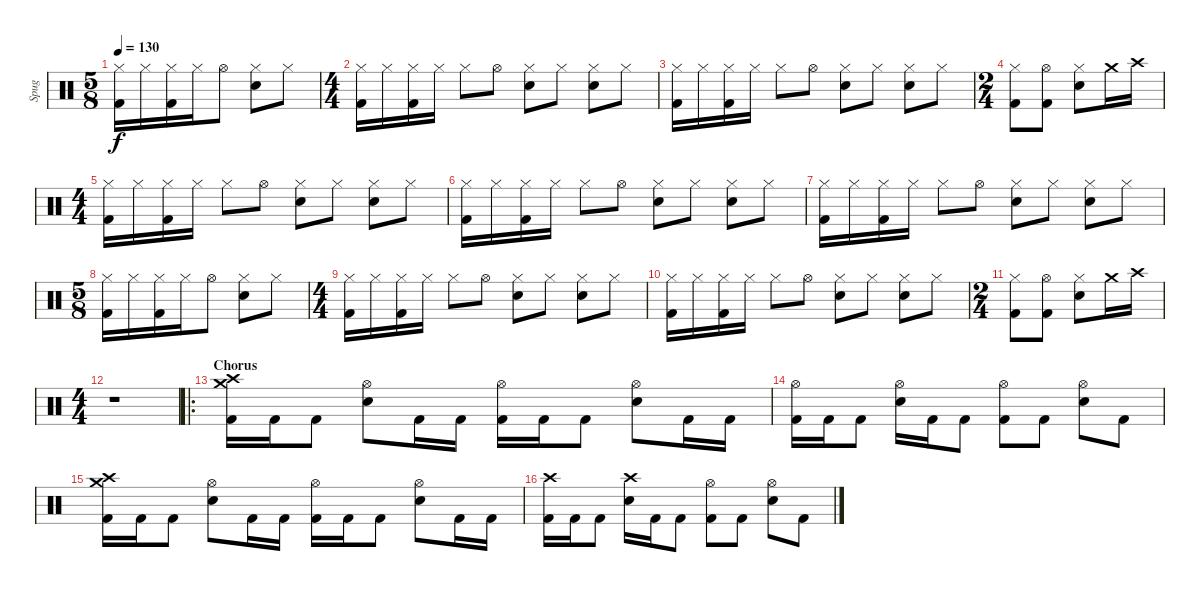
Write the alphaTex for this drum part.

\track ("Spug" "Spug") {instrument percussion}
\staff {score}
\articulation defaults
\ts (5 8)
\tempo 130
\clef neutral
\ks c
("Hi-Hat (closed)" "Kick (hit) 2").16{dy f} "Hi-Hat (closed)".16 ("Hi-Hat (closed)" "Kick (hit) 2").16 "Hi-Hat (closed)".16 "Hi-Hat (open)".8 ("Hi-Hat (closed)" "Electric Snare (hit)").8 "Hi-Hat (closed)".8 |
\ts (4 4)
("Hi-Hat (closed)" "Kick (hit) 2").16 "Hi-Hat (closed)".16 ("Hi-Hat (closed)" "Kick (hit) 2").16 "Hi-Hat (closed)".16 "Hi-Hat (closed)".8 "Hi-Hat (open)".8 ("Hi-Hat (closed)" "Electric Snare (hit)").8 "Hi-Hat (closed)".8 ("Hi-Hat (closed)" "Electric Snare (hit)").8 "Hi-Hat (closed)".8 |
("Hi-Hat (closed)" "Kick (hit) 2").16 "Hi-Hat (closed)".16 ("Hi-Hat (closed)" "Kick (hit) 2").16 "Hi-Hat (closed)".16 "Hi-Hat (closed)".8 "Hi-Hat (open)".8 ("Hi-Hat (closed)" "Electric Snare (hit)").8 "Hi-Hat (closed)".8 ("Hi-Hat (closed)" "Electric Snare (hit)").8 "Hi-Hat (closed)".8 |
\ts (2 4)
("Hi-Hat (closed)" "Kick (hit) 2").8 ("Hi-Hat (open)" "Kick (hit) 2").8 ("Hi-Hat (closed)" "Electric Snare (hit)").8 "Crash medium (hit)".16 "Crash high (hit)".16 |
\ts (4 4)
("Hi-Hat (closed)" "Kick (hit) 2").16 "Hi-Hat (closed)".16 ("Hi-Hat (closed)" "Kick (hit) 2").16 "Hi-Hat (closed)".16 "Hi-Hat (closed)".8 "Hi-Hat (open)".8 ("Hi-Hat (closed)" "Electric Snare (hit)").8 "Hi-Hat (closed)".8 ("Hi-Hat (closed)" "Electric Snare (hit)").8 "Hi-Hat (closed)".8 |
("Hi-Hat (closed)" "Kick (hit) 2").16 "Hi-Hat (closed)".16 ("Hi-Hat (closed)" "Kick (hit) 2").16 "Hi-Hat (closed)".16 "Hi-Hat (closed)".8 "Hi-Hat (open)".8 ("Hi-Hat (closed)" "Electric Snare (hit)").8 "Hi-Hat (closed)".8 ("Hi-Hat (closed)" "Electric Snare (hit)").8 "Hi-Hat (closed)".8 |
("Hi-Hat (closed)" "Kick (hit) 2").16 "Hi-Hat (closed)".16 ("Hi-Hat (closed)" "Kick (hit) 2").16 "Hi-Hat (closed)".16 "Hi-Hat (closed)".8 "Hi-Hat (open)".8 ("Hi-Hat (closed)" "Electric Snare (hit)").8 "Hi-Hat (closed)".8 ("Hi-Hat (closed)" "Electric Snare (hit)").8 "Hi-Hat (closed)".8 |
\ts (5 8)
("Hi-Hat (closed)" "Kick (hit) 2").16 "Hi-Hat (closed)".16 ("Hi-Hat (closed)" "Kick (hit) 2").16 "Hi-Hat (closed)".16 "Hi-Hat (open)".8 ("Hi-Hat (closed)" "Electric Snare (hit)").8 "Hi-Hat (closed)".8 |
\ts (4 4)
("Hi-Hat (closed)" "Kick (hit) 2").16 "Hi-Hat (closed)".16 ("Hi-Hat (closed)" "Kick (hit) 2").16 "Hi-Hat (closed)".16 "Hi-Hat (closed)".8 "Hi-Hat (open)".8 ("Hi-Hat (closed)" "Electric Snare (hit)").8 "Hi-Hat (closed)".8 ("Hi-Hat (closed)" "Electric Snare (hit)").8 "Hi-Hat (closed)".8 |
("Hi-Hat (closed)" "Kick (hit) 2").16 "Hi-Hat (closed)".16 ("Hi-Hat (closed)" "Kick (hit) 2").16 "Hi-Hat (closed)".16 "Hi-Hat (closed)".8 "Hi-Hat (open)".8 ("Hi-Hat (closed)" "Electric Snare (hit)").8 "Hi-Hat (closed)".8 ("Hi-Hat (closed)" "Electric Snare (hit)").8 "Hi-Hat (closed)".8 |
\ts (2 4)
("Hi-Hat (closed)" "Kick (hit) 2").8 ("Hi-Hat (open)" "Kick (hit) 2").8 ("Hi-Hat (closed)" "Electric Snare (hit)").8 "Crash medium (hit)".16 "Crash high (hit)".16 |
\ts (4 4)
r.1 |
\ro
\section ("" "Chorus")
("Crash high (hit)" "Crash medium (hit)" "Kick (hit) 2").16 "Kick (hit) 2".16 "Kick (hit) 2".8 ("Hi-Hat (open)" "Electric Snare (hit)").8 "Kick (hit) 2".16 "Kick (hit) 2".16 ("Hi-Hat (open)" "Kick (hit) 2").16 "Kick (hit) 2".16 "Kick (hit) 2".8 ("Hi-Hat (open)" "Electric Snare (hit)").8 "Kick (hit) 2".16 "Kick (hit) 2".16 |
("Hi-Hat (open)" "Kick (hit) 2").16 "Kick (hit) 2".16 "Kick (hit) 2".8 ("Hi-Hat (open)" "Electric Snare (hit)").16 "Kick (hit) 2".16 "Kick (hit) 2".8 ("Hi-Hat (open)" "Kick (hit) 2").8 "Kick (hit) 2".8 ("Hi-Hat (open)" "Electric Snare (hit)").8 "Kick (hit) 2".8 |
("Crash high (hit)" "Crash medium (hit)" "Kick (hit) 2").16 "Kick (hit) 2".16 "Kick (hit) 2".8 ("Hi-Hat (open)" "Electric Snare (hit)").8 "Kick (hit) 2".16 "Kick (hit) 2".16 ("Hi-Hat (open)" "Kick (hit) 2").16 "Kick (hit) 2".16 "Kick (hit) 2".8 ("Hi-Hat (open)" "Electric Snare (hit)").8 "Kick (hit) 2".16 "Kick (hit) 2".16 |
("Crash high (hit)" "Kick (hit) 2").16 "Kick (hit) 2".16 "Kick (hit) 2".8 ("Crash high (hit)" "Electric Snare (hit)").16 "Kick (hit) 2".16 "Kick (hit) 2".8 ("Hi-Hat (open)" "Kick (hit) 2").8 "Kick (hit) 2".8 ("Hi-Hat (open)" "Electric Snare (hit)").8 "Kick (hit) 2".8
